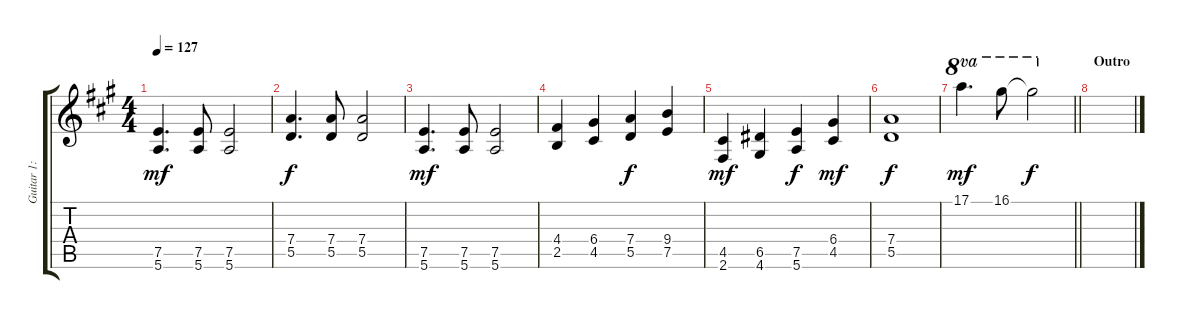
\track ("Guitar 1: Todd" "Guitar 1: ") {instrument electricguitarclean}
\staff {score tabs}
\tuning (E4 B3 G3 D3 A2 E2) {hide}
\ts (4 4)
\tempo 127
\clef g2
\ks a
(7.5 5.6).4{d dy mf} (7.5 5.6).8 (7.5 5.6).2 |
(7.4 5.5).4{d dy f} (7.4 5.5).8 (7.4 5.5).2 |
(7.5 5.6).4{d dy mf} (7.5 5.6).8 (7.5 5.6).2 |
(4.4 2.5).4 (6.4 4.5).4 (7.4 5.5).4{dy f} (9.4 7.5).4 |
(4.5 2.6).4{dy mf} (6.5 4.6).4 (7.5 5.6).4{dy f} (6.4 4.5).4{dy mf} |
(7.4 5.5).1{dy f} |
\barLineRight lightlight
17.1.4{d ot 8va dy mf} 16.1.8{ot 8va} 16.1{t}.2{ot 8va dy f} |
\section ("" "Outro")
